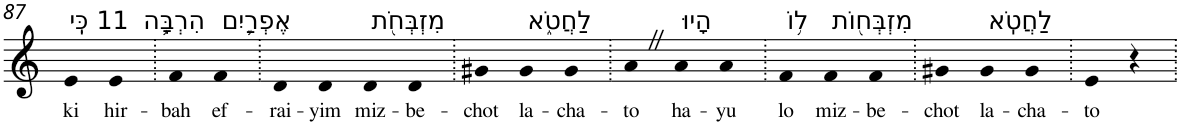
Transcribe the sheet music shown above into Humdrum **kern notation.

**kern	**text
*part1	*part1
*staff1	*staff1
*I"Piano	*
*I'Pno	*
!!LO:PB:g=z
*clefG2	*
*k[]	*
=87	=87
!LO:TX:a:t=11 כִּֽי	!
!	!LO:LY:b
4e	ki
!LO:TX:a:t=הִרְבָּ֥ה	!
!	!LO:LY:b
4e	hir-
=88.	=88.
!	!LO:LY:b
4f	-bah
!LO:TX:a:t=אֶפְרַ֛יִם	!
!	!LO:LY:b
4f	ef-
=89.	=89.
!	!LO:LY:b
4d	-rai-
!	!LO:LY:b
4d	-yim
!LO:TX:a:t=מִזְבְּחֹ֖ת	!
!	!LO:LY:b
4d	miz-
!	!LO:LY:b
4d	-be-
=90.	=90.
!	!LO:LY:b
4g#X	-chot
!LO:TX:a:t=לַחֲטֹ֑א	!
!	!LO:LY:b
4g#	la-
!	!LO:LY:b
4g#	-cha-
=91.	=91.
!	!LO:LY:b
4aZ	-to
!LO:TX:a:t=הָיוּ	!
!	!LO:LY:b
4a	ha-
!	!LO:LY:b
4a	-yu
=92.	=92.
!LO:TX:a:t=ל֥וֹ	!
!	!LO:LY:b
4f	lo
!LO:TX:a:t=מִזְבְּח֖וֹת	!
!	!LO:LY:b
4f	miz-
!	!LO:LY:b
4f	-be-
=93.	=93.
!	!LO:LY:b
4g#X	-chot
!LO:TX:a:t=לַחֲטֹֽא	!
!	!LO:LY:b
4g#	la-
!	!LO:LY:b
4g#	-cha-
=94.	=94.
!	!LO:LY:b
4e	-to
4r	.
=.	=.
*-	*-
